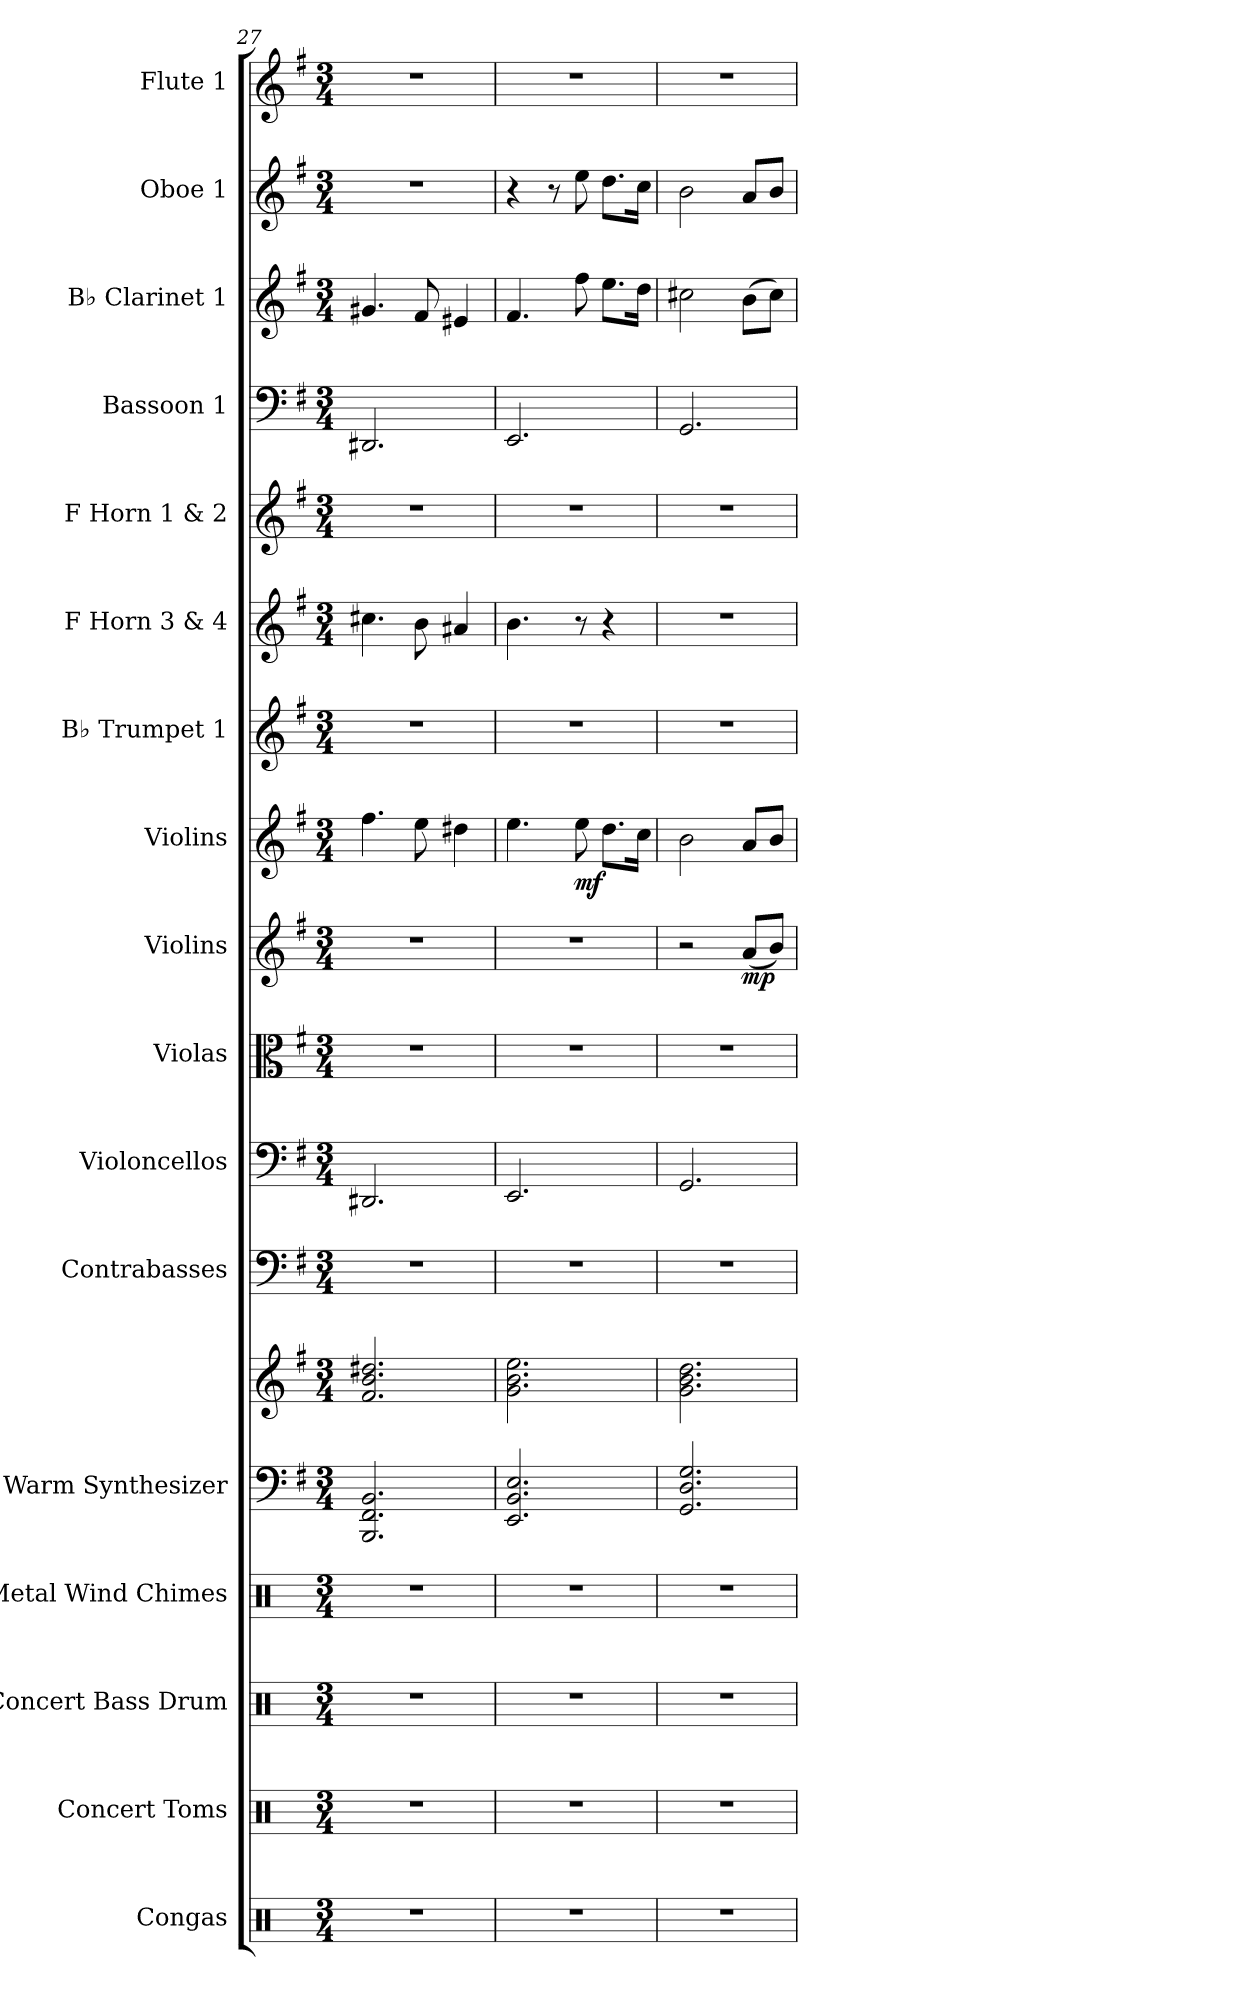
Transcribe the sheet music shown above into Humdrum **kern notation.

**kern	**kern	**kern	**kern	**kern	**kern	**kern	**kern	**kern	**kern	**dynam	**kern	**dynam	**kern	**kern	**kern	**kern	**kern	**kern	**kern
*part17	*part16	*part15	*part14	*part13	*part13	*part12	*part11	*part10	*part9	*part9	*part8	*part8	*part7	*part6	*part5	*part4	*part3	*part2	*part1
*staff18	*staff17	*staff16	*staff15	*staff14	*staff13	*staff12	*staff11	*staff10	*staff9	*staff9	*staff8	*staff8	*staff7	*staff6	*staff5	*staff4	*staff3	*staff2	*staff1
*I"Congas	*I"Concert Toms	*I"Concert Bass Drum	*I"Metal Wind Chimes	*I"Warm Synthesizer	*	*I"Contrabasses	*I"Violoncellos	*I"Violas	*I"Violins	*	*I"Violins	*	*I"B♭ Trumpet 1	*I"F Horn 3 &amp; 4	*I"F Horn 1 &amp; 2	*I"Bassoon 1	*I"B♭ Clarinet 1	*I"Oboe 1	*I"Flute 1
*I'Con.	*I'C. Toms	*I'Con. BD	*I'Met. Wn Ch.	*I'Synth.	*	*I'Cbs.	*I'Vcs.	*I'Vlas.	*I'Vlns.	*	*I'Vlns.	*	*I'B♭ Tpt. 1	*I'F Hn. 3 4	*I'F Hn. 1 2	*I'Bsn. 1	*I'B♭ Cl. 1	*I'Ob. 1	*I'Fl. 1
*clefX	*clefX	*clefX	*clefX	*clefF4	*clefG2	*clefF4	*clefF4	*clefC3	*clefG2	*	*clefG2	*	*clefG2	*clefG2	*clefG2	*clefF4	*clefG2	*clefG2	*clefG2
*	*	*	*	*	*	*ITrd7c12	*	*	*	*	*	*	*ITrd1c2	*ITrd4c7	*ITrd4c7	*	*ITrd1c2	*	*
*k[]	*k[]	*k[]	*k[]	*k[f#]	*k[f#]	*k[f#]	*k[f#]	*k[f#]	*k[f#]	*	*k[f#]	*	*k[b-]	*k[]	*k[]	*k[f#]	*k[b-]	*k[f#]	*k[f#]
*M3/4	*M3/4	*M3/4	*M3/4	*M3/4	*M3/4	*M3/4	*M3/4	*M3/4	*M3/4	*	*M3/4	*	*M3/4	*M3/4	*M3/4	*M3/4	*M3/4	*M3/4	*M3/4
=27	=27	=27	=27	=27	=27	=27	=27	=27	=27	=27	=27	=27	=27	=27	=27	=27	=27	=27	=27
2.r	2.r	2.r	2.r	2.BBB/ 2.FF#/ 2.BB/	2.f#/ 2.b/ 2.dd#X/	2.r	2.DD#X/	2.r	2.r	.	4.ff#\	.	2.r	4.f#X\	2.r	2.DD#X/	4.f#X/	2.r	2.r
.	.	.	.	.	.	.	.	.	.	.	8ee\	.	.	8e\	.	.	8e/	.	.
.	.	.	.	.	.	.	.	.	.	.	4dd#X\	.	.	4d#X/	.	.	4d#X/	.	.
=28	=28	=28	=28	=28	=28	=28	=28	=28	=28	=28	=28	=28	=28	=28	=28	=28	=28	=28	=28
2.r	2.r	2.r	2.r	2.EE/ 2.BB/ 2.E/	2.g\ 2.b\ 2.ee\	2.r	2.EE/	2.r	2.r	.	4.ee\	.	2.r	4.e\	2.r	2.EE/	4.e/	4r	2.r
.	.	.	.	.	.	.	.	.	.	.	.	.	.	.	.	.	.	8r	.
!	!	!	!	!	!	!	!	!	!	!	!	!LO:DY:b	!	!	!	!	!	!	!
.	.	.	.	.	.	.	.	.	.	.	8ee\	mf	.	8r	.	.	8ee\	8ee\	.
.	.	.	.	.	.	.	.	.	.	.	8.dd\L	.	.	4r	.	.	8.dd\L	8.dd\L	.
.	.	.	.	.	.	.	.	.	.	.	16cc\Jk	.	.	.	.	.	16cc\Jk	16cc\Jk	.
=29	=29	=29	=29	=29	=29	=29	=29	=29	=29	=29	=29	=29	=29	=29	=29	=29	=29	=29	=29
2.r	2.r	2.r	2.r	2.GG/ 2.D/ 2.G/	2.g\ 2.b\ 2.dd\	2.r	2.GG/	2.r	2r	.	2b\	.	2.r	2.r	2.r	2.GG/	2bn\	2b\	2.r
!	!	!	!	!	!	!	!	!	!	!LO:DY:b	!	!	!	!	!	!	!	!	!
.	.	.	.	.	.	.	.	.	(<8a/L	mp	8a/L	.	.	.	.	.	(>8a\L	8a/L	.
.	.	.	.	.	.	.	.	.	8b/J)	.	8b/J	.	.	.	.	.	8b\J)	8b/J	.
=	=	=	=	=	=	=	=	=	=	=	=	=	=	=	=	=	=	=	=
*-	*-	*-	*-	*-	*-	*-	*-	*-	*-	*-	*-	*-	*-	*-	*-	*-	*-	*-	*-
